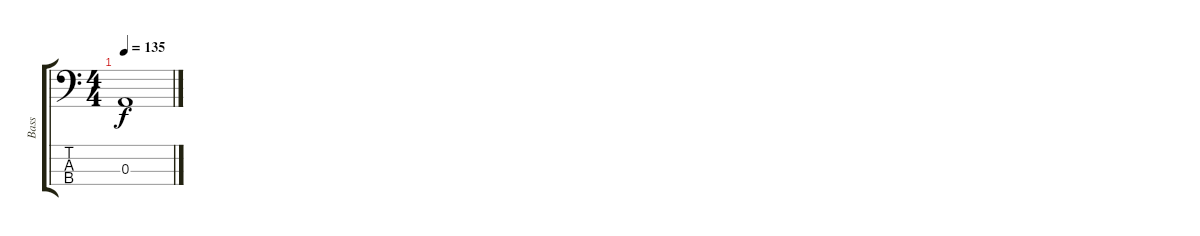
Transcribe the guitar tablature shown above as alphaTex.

\track ("Bass" "Bass") {instrument electricbassfinger}
\staff {score tabs}
\tuning (G2 D2 A1 E1) {hide}
\ts (4 4)
\tempo 135
\clef f4
\ks c
0.3.1{dy f}
